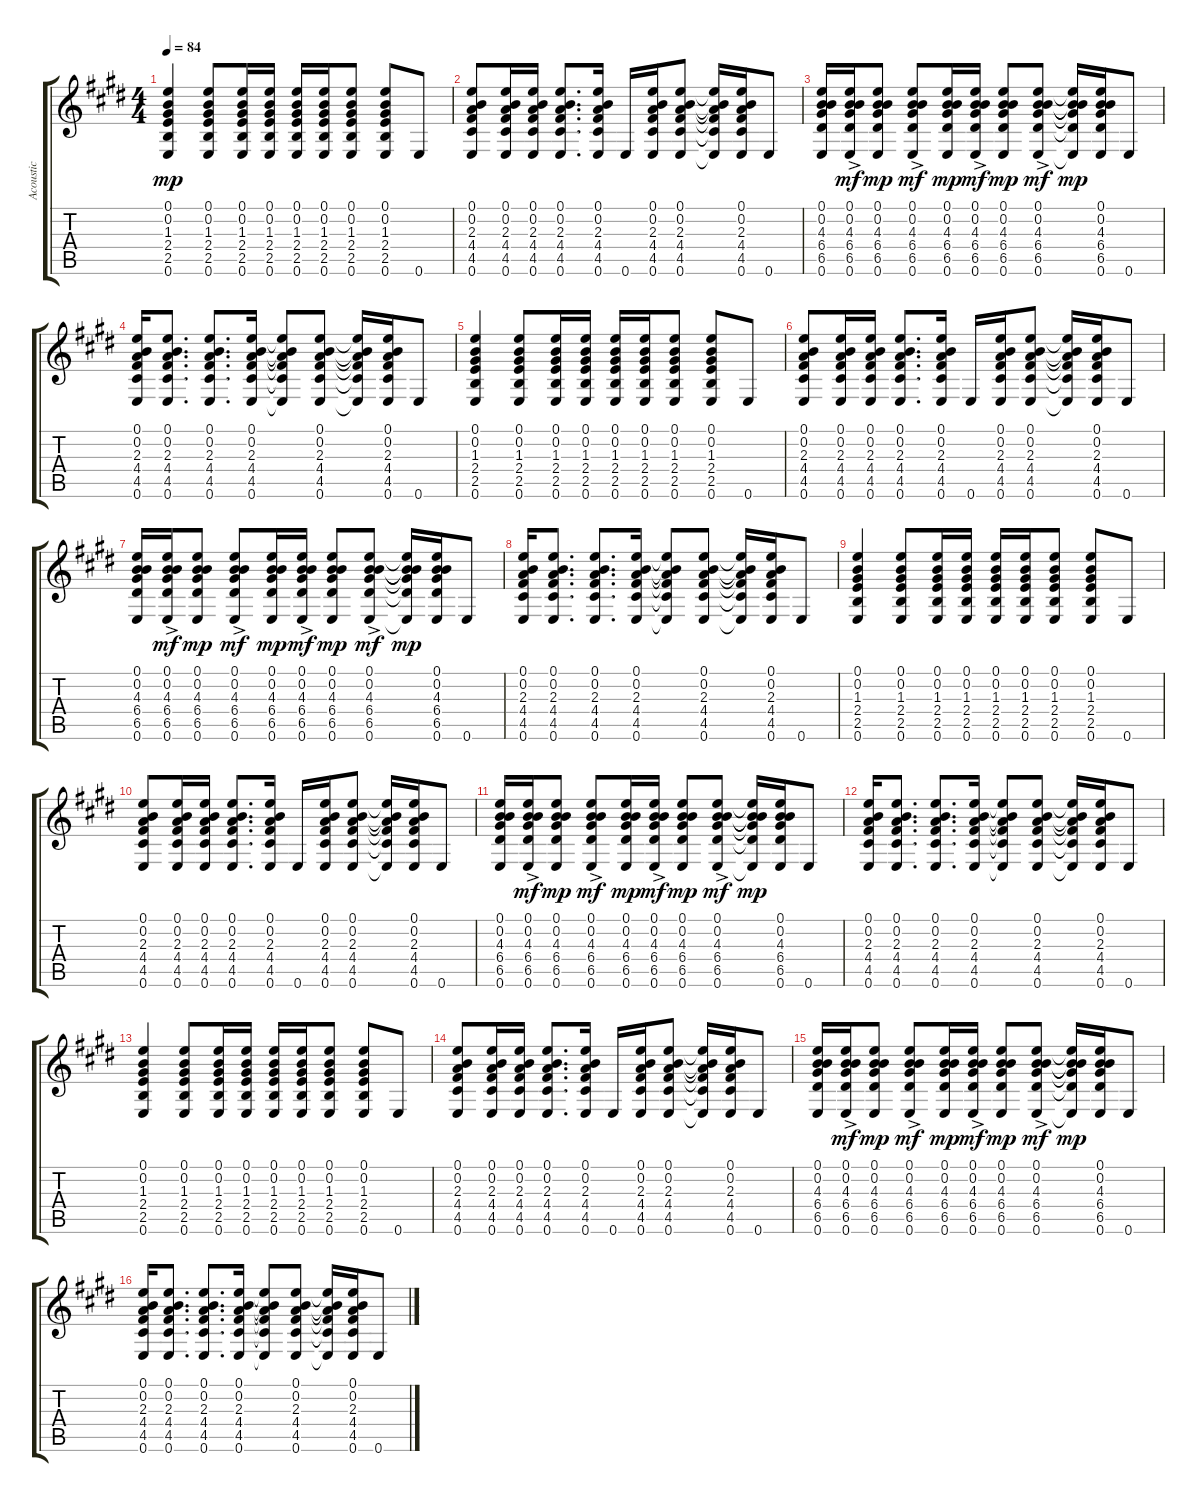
\track ("Acoustic" "Acoustic") {instrument acousticguitarsteel}
\staff {score tabs}
\tuning (E4 B3 G3 D3 A2 E2) {hide}
\ts (4 4)
\tempo 84
\clef g2
\ks e
(0.1 0.2 1.3 2.4 2.5 0.6).4{dy mp} (0.1 0.2 1.3 2.4 2.5 0.6).8 (0.1 0.2 1.3 2.4 2.5 0.6).16 (0.1 0.2 1.3 2.4 2.5 0.6).16 (0.1 0.2 1.3 2.4 2.5 0.6).16 (0.1 0.2 1.3 2.4 2.5 0.6).16 (0.1 0.2 1.3 2.4 2.5 0.6).8 (0.1 0.2 1.3 2.4 2.5 0.6).8 0.6.8 |
\ks c#minor
(0.1 0.2 2.3 4.4 4.5 0.6).8 (0.1 0.2 2.3 4.4 4.5 0.6).16 (0.1 0.2 2.3 4.4 4.5 0.6).16 (0.1 0.2 2.3 4.4 4.5 0.6).8{d} (0.1 0.2 2.3 4.4 4.5 0.6).16 0.6.16 (0.1 0.2 2.3 4.4 4.5 0.6).16 (0.1 0.2 2.3 4.4 4.5 0.6).8 (0.1{t} 0.2{t} 2.3{t} 4.4{t} 4.5{t} 0.6{t}).16 (0.1 0.2 2.3 4.4 4.5 0.6).16 0.6.8 |
(0.1 0.2 4.3 6.4 6.5 0.6).16 (0.1{ac} 0.2{ac} 4.3{ac} 6.4{ac} 6.5{ac} 0.6{ac}).16{dy mf} (0.1 0.2 4.3 6.4 6.5 0.6).8{dy mp} (0.1{ac} 0.2{ac} 4.3{ac} 6.4{ac} 6.5{ac} 0.6{ac}).8{dy mf} (0.1 0.2 4.3 6.4 6.5 0.6).16{dy mp} (0.1{ac} 0.2{ac} 4.3{ac} 6.4{ac} 6.5{ac} 0.6{ac}).16{dy mf} (0.1 0.2 4.3 6.4 6.5 0.6).8{dy mp} (0.1{ac} 0.2{ac} 4.3{ac} 6.4{ac} 6.5{ac} 0.6{ac}).8{dy mf} (0.1{t} 0.2{t} 4.3{t} 6.4{t} 6.5{t} 0.6{t}).16{dy mp} (0.1 0.2 4.3 6.4 6.5 0.6).16 0.6.8 |
(0.1 0.2 2.3 4.4 4.5 0.6).16 (0.1 0.2 2.3 4.4 4.5 0.6).8{d} (0.1 0.2 2.3 4.4 4.5 0.6).8{d} (0.1 0.2 2.3 4.4 4.5 0.6).16 (0.1{t} 0.2{t} 2.3{t} 4.4{t} 4.5{t} 0.6{t}).8 (0.1 0.2 2.3 4.4 4.5 0.6).8 (0.1{t} 0.2{t} 2.3{t} 4.4{t} 4.5{t} 0.6{t}).16 (0.1 0.2 2.3 4.4 4.5 0.6).16 0.6.8 |
\ks e
(0.1 0.2 1.3 2.4 2.5 0.6).4 (0.1 0.2 1.3 2.4 2.5 0.6).8 (0.1 0.2 1.3 2.4 2.5 0.6).16 (0.1 0.2 1.3 2.4 2.5 0.6).16 (0.1 0.2 1.3 2.4 2.5 0.6).16 (0.1 0.2 1.3 2.4 2.5 0.6).16 (0.1 0.2 1.3 2.4 2.5 0.6).8 (0.1 0.2 1.3 2.4 2.5 0.6).8 0.6.8 |
\ks c#minor
(0.1 0.2 2.3 4.4 4.5 0.6).8 (0.1 0.2 2.3 4.4 4.5 0.6).16 (0.1 0.2 2.3 4.4 4.5 0.6).16 (0.1 0.2 2.3 4.4 4.5 0.6).8{d} (0.1 0.2 2.3 4.4 4.5 0.6).16 0.6.16 (0.1 0.2 2.3 4.4 4.5 0.6).16 (0.1 0.2 2.3 4.4 4.5 0.6).8 (0.1{t} 0.2{t} 2.3{t} 4.4{t} 4.5{t} 0.6{t}).16 (0.1 0.2 2.3 4.4 4.5 0.6).16 0.6.8 |
(0.1 0.2 4.3 6.4 6.5 0.6).16 (0.1{ac} 0.2{ac} 4.3{ac} 6.4{ac} 6.5{ac} 0.6{ac}).16{dy mf} (0.1 0.2 4.3 6.4 6.5 0.6).8{dy mp} (0.1{ac} 0.2{ac} 4.3{ac} 6.4{ac} 6.5{ac} 0.6{ac}).8{dy mf} (0.1 0.2 4.3 6.4 6.5 0.6).16{dy mp} (0.1{ac} 0.2{ac} 4.3{ac} 6.4{ac} 6.5{ac} 0.6{ac}).16{dy mf} (0.1 0.2 4.3 6.4 6.5 0.6).8{dy mp} (0.1{ac} 0.2{ac} 4.3{ac} 6.4{ac} 6.5{ac} 0.6{ac}).8{dy mf} (0.1{t} 0.2{t} 4.3{t} 6.4{t} 6.5{t} 0.6{t}).16{dy mp} (0.1 0.2 4.3 6.4 6.5 0.6).16 0.6.8 |
(0.1 0.2 2.3 4.4 4.5 0.6).16 (0.1 0.2 2.3 4.4 4.5 0.6).8{d} (0.1 0.2 2.3 4.4 4.5 0.6).8{d} (0.1 0.2 2.3 4.4 4.5 0.6).16 (0.1{t} 0.2{t} 2.3{t} 4.4{t} 4.5{t} 0.6{t}).8 (0.1 0.2 2.3 4.4 4.5 0.6).8 (0.1{t} 0.2{t} 2.3{t} 4.4{t} 4.5{t} 0.6{t}).16 (0.1 0.2 2.3 4.4 4.5 0.6).16 0.6.8 |
\ks e
(0.1 0.2 1.3 2.4 2.5 0.6).4 (0.1 0.2 1.3 2.4 2.5 0.6).8 (0.1 0.2 1.3 2.4 2.5 0.6).16 (0.1 0.2 1.3 2.4 2.5 0.6).16 (0.1 0.2 1.3 2.4 2.5 0.6).16 (0.1 0.2 1.3 2.4 2.5 0.6).16 (0.1 0.2 1.3 2.4 2.5 0.6).8 (0.1 0.2 1.3 2.4 2.5 0.6).8 0.6.8 |
\ks c#minor
(0.1 0.2 2.3 4.4 4.5 0.6).8 (0.1 0.2 2.3 4.4 4.5 0.6).16 (0.1 0.2 2.3 4.4 4.5 0.6).16 (0.1 0.2 2.3 4.4 4.5 0.6).8{d} (0.1 0.2 2.3 4.4 4.5 0.6).16 0.6.16 (0.1 0.2 2.3 4.4 4.5 0.6).16 (0.1 0.2 2.3 4.4 4.5 0.6).8 (0.1{t} 0.2{t} 2.3{t} 4.4{t} 4.5{t} 0.6{t}).16 (0.1 0.2 2.3 4.4 4.5 0.6).16 0.6.8 |
(0.1 0.2 4.3 6.4 6.5 0.6).16 (0.1{ac} 0.2{ac} 4.3{ac} 6.4{ac} 6.5{ac} 0.6{ac}).16{dy mf} (0.1 0.2 4.3 6.4 6.5 0.6).8{dy mp} (0.1{ac} 0.2{ac} 4.3{ac} 6.4{ac} 6.5{ac} 0.6{ac}).8{dy mf} (0.1 0.2 4.3 6.4 6.5 0.6).16{dy mp} (0.1{ac} 0.2{ac} 4.3{ac} 6.4{ac} 6.5{ac} 0.6{ac}).16{dy mf} (0.1 0.2 4.3 6.4 6.5 0.6).8{dy mp} (0.1{ac} 0.2{ac} 4.3{ac} 6.4{ac} 6.5{ac} 0.6{ac}).8{dy mf} (0.1{t} 0.2{t} 4.3{t} 6.4{t} 6.5{t} 0.6{t}).16{dy mp} (0.1 0.2 4.3 6.4 6.5 0.6).16 0.6.8 |
(0.1 0.2 2.3 4.4 4.5 0.6).16 (0.1 0.2 2.3 4.4 4.5 0.6).8{d} (0.1 0.2 2.3 4.4 4.5 0.6).8{d} (0.1 0.2 2.3 4.4 4.5 0.6).16 (0.1{t} 0.2{t} 2.3{t} 4.4{t} 4.5{t} 0.6{t}).8 (0.1 0.2 2.3 4.4 4.5 0.6).8 (0.1{t} 0.2{t} 2.3{t} 4.4{t} 4.5{t} 0.6{t}).16 (0.1 0.2 2.3 4.4 4.5 0.6).16 0.6.8 |
\ks e
(0.1 0.2 1.3 2.4 2.5 0.6).4 (0.1 0.2 1.3 2.4 2.5 0.6).8 (0.1 0.2 1.3 2.4 2.5 0.6).16 (0.1 0.2 1.3 2.4 2.5 0.6).16 (0.1 0.2 1.3 2.4 2.5 0.6).16 (0.1 0.2 1.3 2.4 2.5 0.6).16 (0.1 0.2 1.3 2.4 2.5 0.6).8 (0.1 0.2 1.3 2.4 2.5 0.6).8 0.6.8 |
\ks c#minor
(0.1 0.2 2.3 4.4 4.5 0.6).8 (0.1 0.2 2.3 4.4 4.5 0.6).16 (0.1 0.2 2.3 4.4 4.5 0.6).16 (0.1 0.2 2.3 4.4 4.5 0.6).8{d} (0.1 0.2 2.3 4.4 4.5 0.6).16 0.6.16 (0.1 0.2 2.3 4.4 4.5 0.6).16 (0.1 0.2 2.3 4.4 4.5 0.6).8 (0.1{t} 0.2{t} 2.3{t} 4.4{t} 4.5{t} 0.6{t}).16 (0.1 0.2 2.3 4.4 4.5 0.6).16 0.6.8 |
(0.1 0.2 4.3 6.4 6.5 0.6).16 (0.1{ac} 0.2{ac} 4.3{ac} 6.4{ac} 6.5{ac} 0.6{ac}).16{dy mf} (0.1 0.2 4.3 6.4 6.5 0.6).8{dy mp} (0.1{ac} 0.2{ac} 4.3{ac} 6.4{ac} 6.5{ac} 0.6{ac}).8{dy mf} (0.1 0.2 4.3 6.4 6.5 0.6).16{dy mp} (0.1{ac} 0.2{ac} 4.3{ac} 6.4{ac} 6.5{ac} 0.6{ac}).16{dy mf} (0.1 0.2 4.3 6.4 6.5 0.6).8{dy mp} (0.1{ac} 0.2{ac} 4.3{ac} 6.4{ac} 6.5{ac} 0.6{ac}).8{dy mf} (0.1{t} 0.2{t} 4.3{t} 6.4{t} 6.5{t} 0.6{t}).16{dy mp} (0.1 0.2 4.3 6.4 6.5 0.6).16 0.6.8 |
(0.1 0.2 2.3 4.4 4.5 0.6).16 (0.1 0.2 2.3 4.4 4.5 0.6).8{d} (0.1 0.2 2.3 4.4 4.5 0.6).8{d} (0.1 0.2 2.3 4.4 4.5 0.6).16 (0.1{t} 0.2{t} 2.3{t} 4.4{t} 4.5{t} 0.6{t}).8 (0.1 0.2 2.3 4.4 4.5 0.6).8 (0.1{t} 0.2{t} 2.3{t} 4.4{t} 4.5{t} 0.6{t}).16 (0.1 0.2 2.3 4.4 4.5 0.6).16 0.6.8
